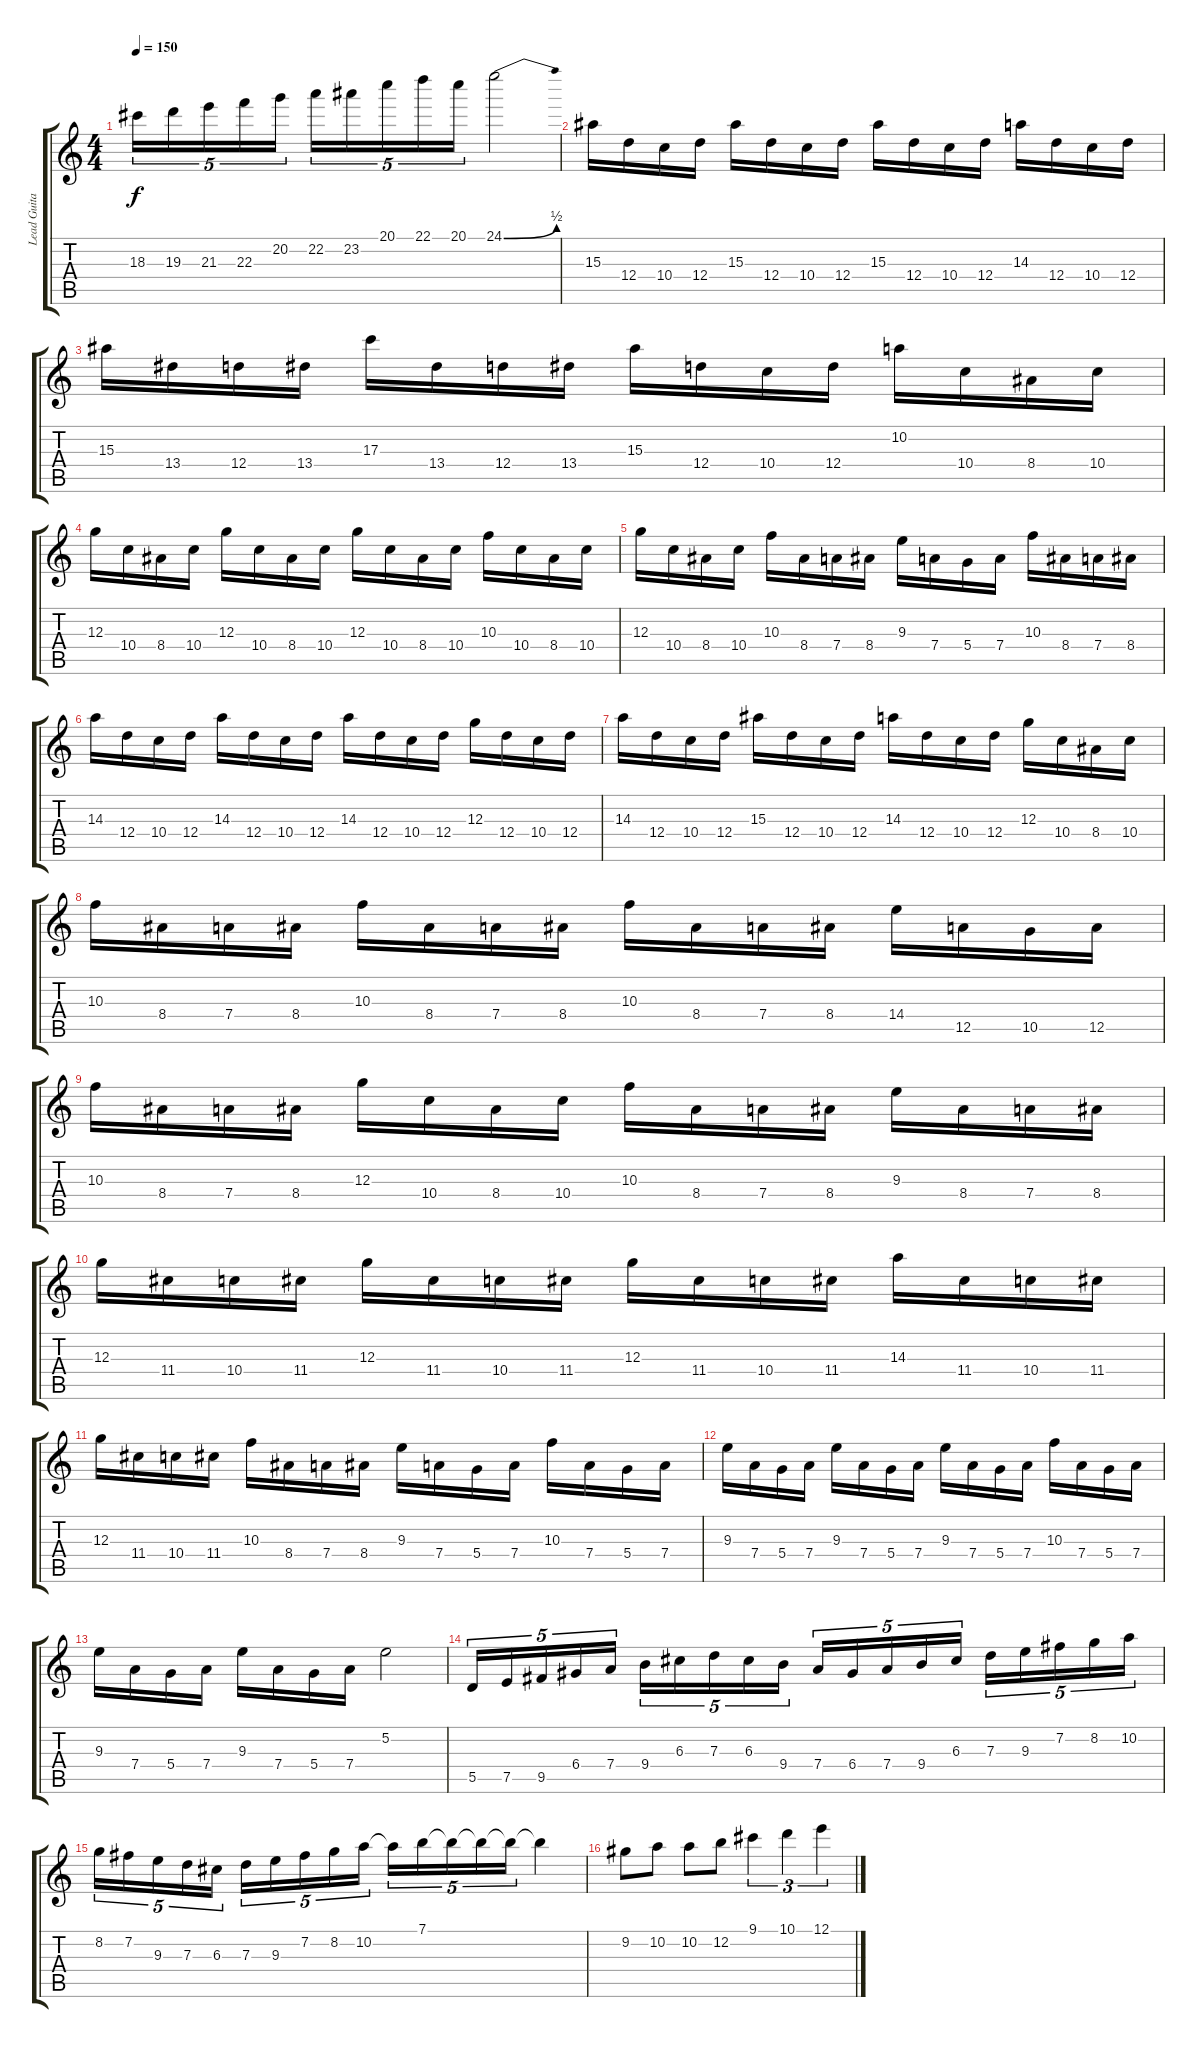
\track ("Lead Guitar (P.Rondat)" "Lead Guita") {instrument overdrivenguitar}
\staff {score tabs}
\tuning (E4 B3 G3 D3 A2 E2) {hide}
\ts (4 4)
\tempo 150
\clef g2
\ks c
18.3.16{tu (5 4) dy f} 19.3.16{tu (5 4)} 21.3.16{tu (5 4)} 22.3.16{tu (5 4)} 20.2.16{tu (5 4)} 22.2.16{tu (5 4)} 23.2.16{tu (5 4)} 20.1.16{tu (5 4)} 22.1.16{tu (5 4)} 20.1.16{tu (5 4)} 24.1{be (bend 0 0 60 2)}.2 |
15.3.16 12.4.16 10.4.16 12.4.16 15.3.16 12.4.16 10.4.16 12.4.16 15.3.16 12.4.16 10.4.16 12.4.16 14.3.16 12.4.16 10.4.16 12.4.16 |
15.3.16 13.4.16 12.4.16 13.4.16 17.3.16 13.4.16 12.4.16 13.4.16 15.3.16 12.4.16 10.4.16 12.4.16 10.2.16 10.4.16 8.4.16 10.4.16 |
12.3.16 10.4.16 8.4.16 10.4.16 12.3.16 10.4.16 8.4.16 10.4.16 12.3.16 10.4.16 8.4.16 10.4.16 10.3.16 10.4.16 8.4.16 10.4.16 |
12.3.16 10.4.16 8.4.16 10.4.16 10.3.16 8.4.16 7.4.16 8.4.16 9.3.16 7.4.16 5.4.16 7.4.16 10.3.16 8.4.16 7.4.16 8.4.16 |
14.3.16 12.4.16 10.4.16 12.4.16 14.3.16 12.4.16 10.4.16 12.4.16 14.3.16 12.4.16 10.4.16 12.4.16 12.3.16 12.4.16 10.4.16 12.4.16 |
14.3.16 12.4.16 10.4.16 12.4.16 15.3.16 12.4.16 10.4.16 12.4.16 14.3.16 12.4.16 10.4.16 12.4.16 12.3.16 10.4.16 8.4.16 10.4.16 |
10.3.16 8.4.16 7.4.16 8.4.16 10.3.16 8.4.16 7.4.16 8.4.16 10.3.16 8.4.16 7.4.16 8.4.16 14.4.16 12.5.16 10.5.16 12.5.16 |
10.3.16 8.4.16 7.4.16 8.4.16 12.3.16 10.4.16 8.4.16 10.4.16 10.3.16 8.4.16 7.4.16 8.4.16 9.3.16 8.4.16 7.4.16 8.4.16 |
12.3.16 11.4.16 10.4.16 11.4.16 12.3.16 11.4.16 10.4.16 11.4.16 12.3.16 11.4.16 10.4.16 11.4.16 14.3.16 11.4.16 10.4.16 11.4.16 |
12.3.16 11.4.16 10.4.16 11.4.16 10.3.16 8.4.16 7.4.16 8.4.16 9.3.16 7.4.16 5.4.16 7.4.16 10.3.16 7.4.16 5.4.16 7.4.16 |
9.3.16 7.4.16 5.4.16 7.4.16 9.3.16 7.4.16 5.4.16 7.4.16 9.3.16 7.4.16 5.4.16 7.4.16 10.3.16 7.4.16 5.4.16 7.4.16 |
9.3.16 7.4.16 5.4.16 7.4.16 9.3.16 7.4.16 5.4.16 7.4.16 5.2.2 |
5.5.16{tu (5 4)} 7.5.16{tu (5 4)} 9.5.16{tu (5 4)} 6.4.16{tu (5 4)} 7.4.16{tu (5 4)} 9.4.16{tu (5 4)} 6.3.16{tu (5 4)} 7.3.16{tu (5 4)} 6.3.16{tu (5 4)} 9.4.16{tu (5 4)} 7.4.16{tu (5 4)} 6.4.16{tu (5 4)} 7.4.16{tu (5 4)} 9.4.16{tu (5 4)} 6.3.16{tu (5 4)} 7.3.16{tu (5 4)} 9.3.16{tu (5 4)} 7.2.16{tu (5 4)} 8.2.16{tu (5 4)} 10.2.16{tu (5 4)} |
8.2.16{tu (5 4)} 7.2.16{tu (5 4)} 9.3.16{tu (5 4)} 7.3.16{tu (5 4)} 6.3.16{tu (5 4)} 7.3.16{tu (5 4)} 9.3.16{tu (5 4)} 7.2.16{tu (5 4)} 8.2.16{tu (5 4)} 10.2.16{tu (5 4)} 10.2{t}.16{tu (5 4)} 7.1.16{tu (5 4)} 7.1{t}.16{tu (5 4)} 7.1{t}.16{tu (5 4)} 7.1{t}.16{tu (5 4)} 7.1{t}.4 |
9.2.8 10.2.8 10.2.8 12.2.8 9.1.4{tu (3 2)} 10.1.4{tu (3 2)} 12.1.4{tu (3 2)}
